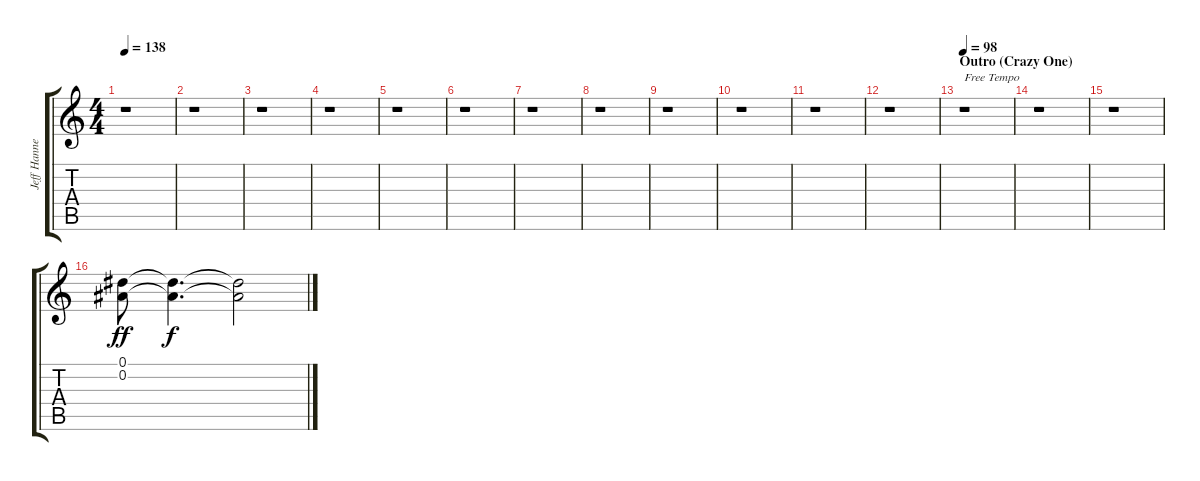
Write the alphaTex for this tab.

\track ("Jeff Hanneman Harmonics" "Jeff Hanne") {instrument distortionguitar}
\staff {score tabs}
\tuning (Eb4 Bb3 Gb3 Db3 Ab2 Eb2) {hide}
\ts (4 4)
\tempo 138
\clef g2
\ks c
r.1{dy fff} |
r.1 |
r.1 |
r.1 |
r.1 |
r.1 |
r.1 |
r.1 |
r.1 |
r.1 |
r.1 |
r.1 |
\section ("" "Outro (Crazy One)")
\tempo 98
r.1{txt "Free Tempo"} |
r.1 |
r.1 |
(0.1 0.2).8{dy ff} (0.1{t} 0.2{t}).4{d dy f} (0.1{t} 0.2{t}).2
